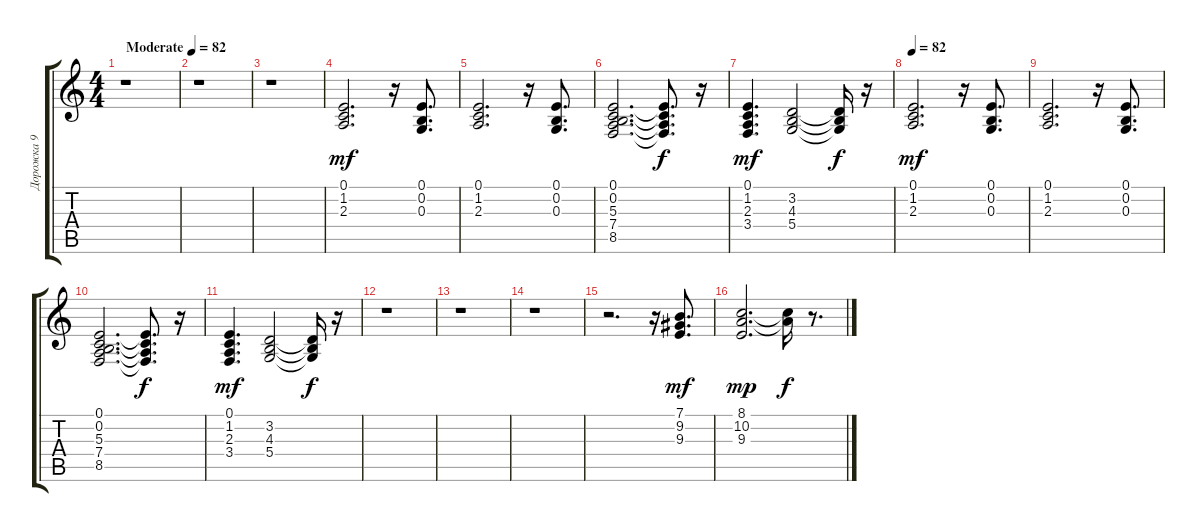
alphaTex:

\track ("Дорожка 9" "Дорожка 9") {instrument electricpiano2}
\staff {score tabs}
\tuning (E4 B3 G3 D3 A2 E2) {hide}
\ts (4 4)
\tempo (82 "Moderate")
\clef g2
\ks c
r.1{dy mf instrument electricpiano2} |
r.1 |
r.1 |
(0.1 1.2 2.3).2{d} r.16 (0.1 0.2 0.3).8{d} |
(0.1 1.2 2.3).2{d} r.16 (0.1 0.2 0.3).8{d} |
(0.1 0.2 5.3 7.4 8.5).2{d} (0.1{t} 5.3{t} 7.4{t} 8.5{t}).8{d dy f} r.16 |
(0.1 1.2 2.3 3.4).4{d dy mf} (3.2 4.3 5.4).2 (3.2{t} 4.3{t} 5.4{t}).16{dy f} r.16 |
\tempo 82
(0.1 1.2 2.3).2{d dy mf} r.16 (0.1 0.2 0.3).8{d} |
(0.1 1.2 2.3).2{d} r.16 (0.1 0.2 0.3).8{d} |
(0.1 0.2 5.3 7.4 8.5).2{d} (0.1{t} 5.3{t} 7.4{t} 8.5{t}).8{d dy f} r.16 |
(0.1 1.2 2.3 3.4).4{d dy mf} (3.2 4.3 5.4).2 (3.2{t} 4.3{t} 5.4{t}).16{dy f} r.16 |
r.1 |
r.1 |
r.1 |
r.2{d} r.16 (7.1 9.2 9.3).8{d dy mf} |
(8.1 10.2 9.3).2{d dy mp} (8.1{t} 10.2{t}).16{dy f} r.8{d}
